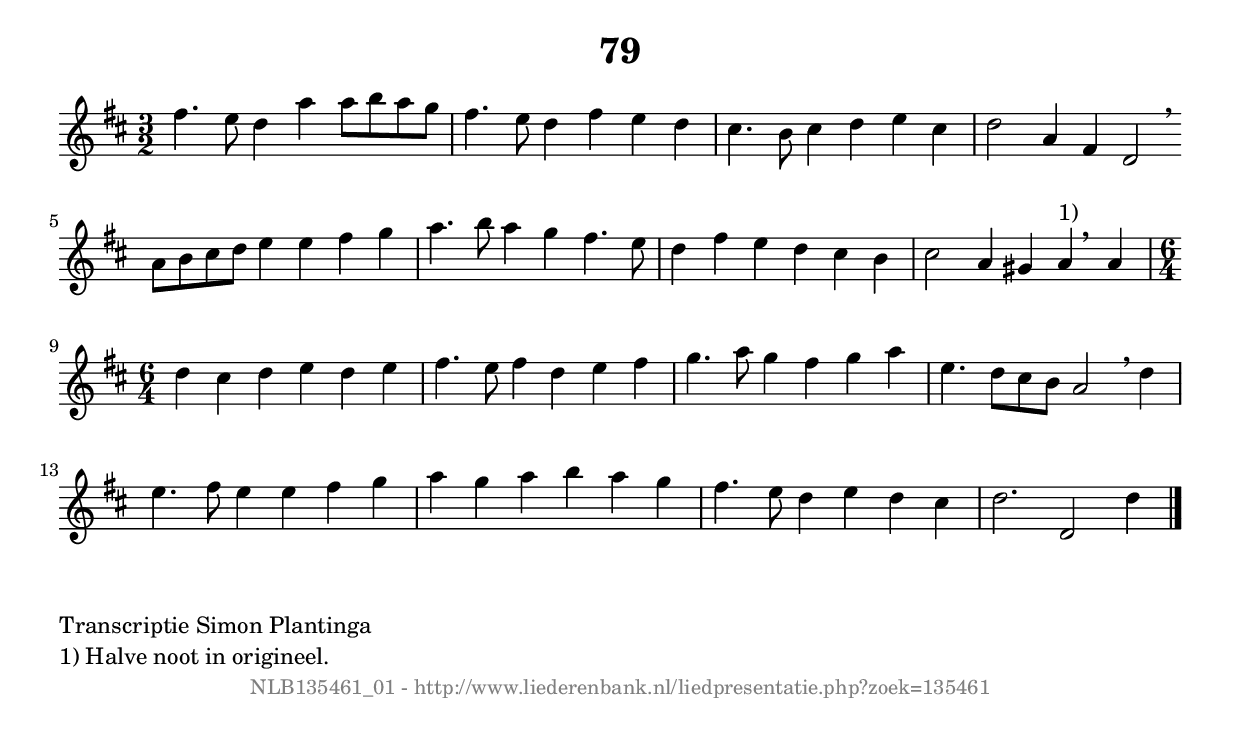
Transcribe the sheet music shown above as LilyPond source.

%
% produced by wce2krn 1.64 (7 June 2014)
%
\version"2.16"
#(append! paper-alist '(("long" . (cons (* 210 mm) (* 2000 mm)))))
#(set-default-paper-size "long")
sb = {\breathe}
mBreak = {\breathe }
bBreak = {\breathe }
x = {\once\override NoteHead #'style = #'cross }
gl=\glissando
itime={\override Staff.TimeSignature #'stencil = ##f }
ficta = {\once\set suggestAccidentals = ##t}
fine = {\once\override Score.RehearsalMark #'self-alignment-X = #1 \mark \markup {\italic{Fine}}}
dc = {\once\override Score.RehearsalMark #'self-alignment-X = #1 \mark \markup {\italic{D.C.}}}
dcf = {\once\override Score.RehearsalMark #'self-alignment-X = #1 \mark \markup {\italic{D.C. al Fine}}}
dcc = {\once\override Score.RehearsalMark #'self-alignment-X = #1 \mark \markup {\italic{D.C. al Coda}}}
ds = {\once\override Score.RehearsalMark #'self-alignment-X = #1 \mark \markup {\italic{D.S.}}}
dsf = {\once\override Score.RehearsalMark #'self-alignment-X = #1 \mark \markup {\italic{D.S. al Fine}}}
dsc = {\once\override Score.RehearsalMark #'self-alignment-X = #1 \mark \markup {\italic{D.S. al Coda}}}
pv = {\set Score.repeatCommands = #'((volta "1"))}
sv = {\set Score.repeatCommands = #'((volta "2"))}
tv = {\set Score.repeatCommands = #'((volta "3"))}
qv = {\set Score.repeatCommands = #'((volta "4"))}
xv = {\set Score.repeatCommands = #'((volta #f))}
\header{ tagline = ""
title = "79"
}
\score {{
\key d \major
\relative g'
{
\set melismaBusyProperties = #'()
\time 3/2
\tempo 4=120
\override Score.MetronomeMark #'transparent = ##t
\override Score.RehearsalMark #'break-visibility = #(vector #t #t #f)
fis'4. e8 d4 a'4 a8 b8 a8 g8 | fis4. e8 d4 fis4 e4 d4 | cis4. b8 cis4 d4 e4 cis4 | d2 a4 fis4 d2 \bar ":|:" \bBreak
a'8 b8 cis8 d8 e4 e4 fis4 g4 | a4. b8 a4 g4 fis4. e8 | d4 fis4 e4 d4 cis4 b4 | cis2 a4 gis4 a4^"1)" \bar ":|:" \bBreak
a4 \time 6/4 d4 cis4 d4 e4 d4 e4 | fis4. e8 fis4 d4 e4 fis4 | g4. a8 g4 fis4 g4 a4 | e4. d8 cis8 b8 a2 \mBreak
d4 | e4. fis8 e4 e4 fis4 g4 | a4 g4 a4 b4 a4 g4 | fis4. e8 d4 e4 d4 cis4 | d2. d,2 d'4 \bar "|."
 }}
 \midi { }
 \layout {
            indent = 0.0\cm
}
}
\markup { \wordwrap-string #" 
Transcriptie Simon Plantinga

1) Halve noot in origineel.
"}
\markup { \vspace #0 } \markup { \with-color #grey \fill-line { \center-column { \smaller "NLB135461_01 - http://www.liederenbank.nl/liedpresentatie.php?zoek=135461" } } }
